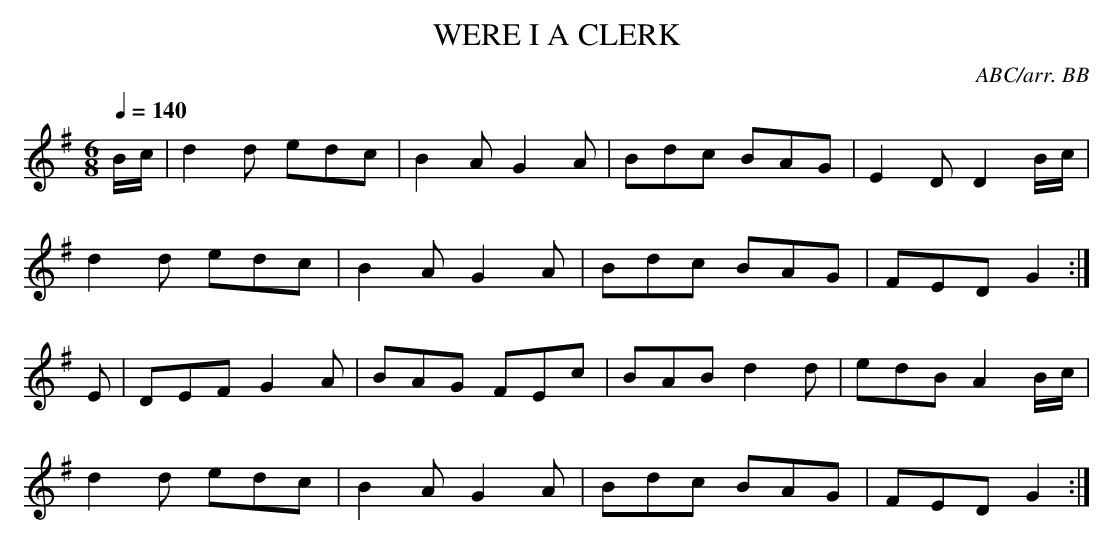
X:1
T:WERE I A CLERK
C:ABC/arr. BB
Q:1/4=140
L:1/8
M:6/8
K:G
B/c/|d2d edc|B2A G2A|Bdc BAG|E2D D2B/c/|
d2d edc|B2A G2A|Bdc BAG|FED G2 :|
E|DEF G2A|BAG FEc|BAB d2d|edB A2B/c/|
d2d edc|B2A G2A|Bdc BAG|FED G2 :|
